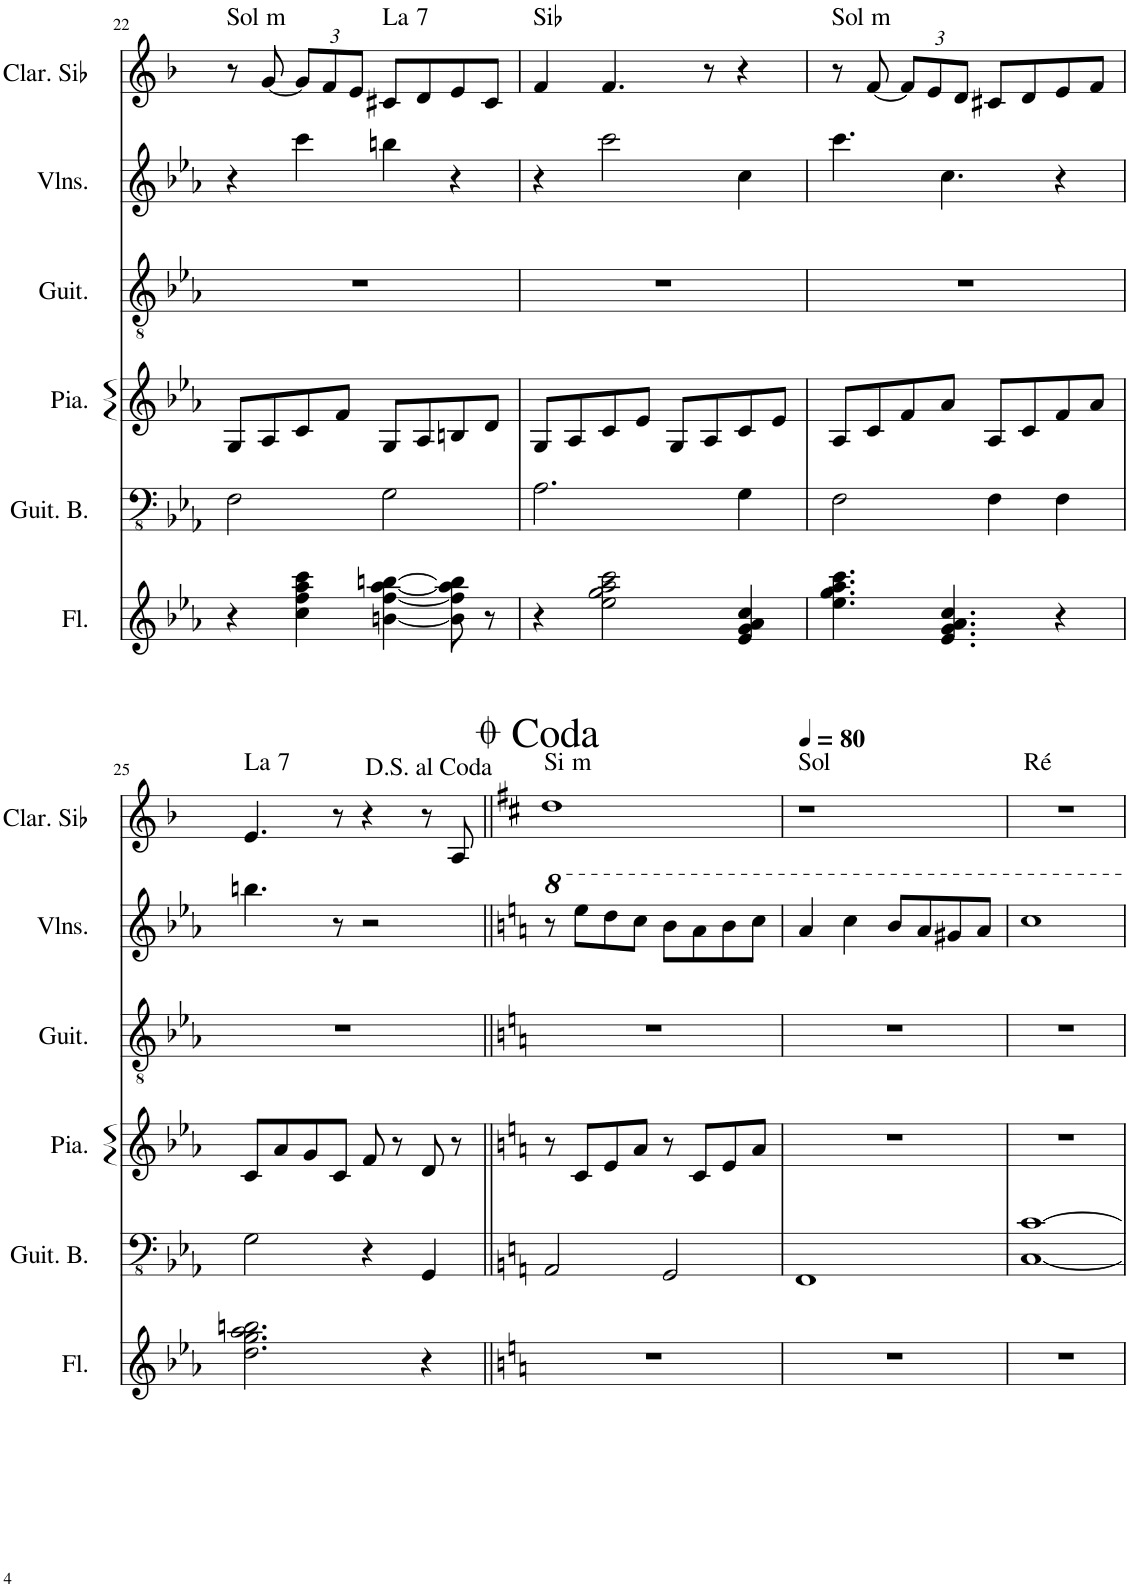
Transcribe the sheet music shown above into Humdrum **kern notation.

**kern	**kern	**kern	**kern	**kern	**kern	**harte
*part6	*part5	*part4	*part3	*part2	*part1	*part1
*staff6	*staff5	*staff4	*staff3	*staff2	*staff1	*
*I"Flûte	*I"Guitare basse	*I"Piano	*I"Guitare classique	*I"Violons	*I"Clarinette en Sib	*
*I'Fl.	*I'Guit. B.	*I'Pia.	*I'Guit.	*I'Vlns.	*I'Clar. Sib	*
!!LO:PB:g=z
*clefG2	*clefFv4	*clefG2	*clefGv2	*clefG2	*clefG2	*
*	*	*	*	*	*Trd1c2	*
*k[b-e-a-]	*k[b-e-a-]	*k[b-e-a-]	*k[b-e-a-]	*k[b-e-a-]	*k[b-]	*
*M4/4	*M4/4	*M4/4	*M4/4	*M4/4	*M4/4	*
=22	=22	=22	=22	=22	=22	=22
4r	2FF\	8G/L	1r	4r	8r	G:maj
.	.	8A-/	.	.	[8g/	.
*	*	*	*	*	*Xbrackettup	*
4cc\ 4ff\ 4aa-\ 4ccc\	.	8c/	.	4ccc\	12g/L]	.
.	.	.	.	.	12f/	.
.	.	8f/J	.	.	.	.
.	.	.	.	.	12e/J	.
!	!	!	!	!	!	!LO:H:kt=7
[4bn\ [4ff\ [4aa-\ [4bbn\	2GG\	8G/L	.	4bbn\	8c#X/L	A:7
.	.	8A-/	.	.	8d/	.
8b\] 8ff\] 8aa-\] 8bb\]	.	8Bn/	.	4r	8e/	.
8r	.	8d/J	.	.	8c#/J	.
=23	=23	=23	=23	=23	=23	=23
4r	2.AA-\	8G/L	1r	4r	4f/	Bb:maj
.	.	8A-/	.	.	.	.
2ee-\ 2gg\ 2aa-\ 2ccc\	.	8c/	.	2ccc\	4.f/	.
.	.	8e-/J	.	.	.	.
.	.	8G/L	.	.	.	.
.	.	8A-/	.	.	8r	.
4e-/ 4g/ 4a-/ 4cc/	4GG\	8c/	.	4cc\	4r	.
.	.	8e-/J	.	.	.	.
=24	=24	=24	=24	=24	=24	=24
4.ee-\ 4.gg\ 4.aa-\ 4.ccc\	2FF\	8A-/L	1r	4.ccc\	8r	G:maj
.	.	8c/	.	.	[8f/	.
.	.	8f/	.	.	12f/L]	.
.	.	.	.	.	12e/	.
4.e-/ 4.g/ 4.a-/ 4.cc/	.	8a-/J	.	4.cc\	.	.
.	.	.	.	.	12d/J	.
.	4FF\	8A-/L	.	.	8c#X/L	.
.	.	8c/	.	.	8d/	.
4r	4FF\	8f/	.	4r	8e/	.
.	.	8a-/J	.	.	8f/J	.
!!LO:LB:g=z
=25	=25	=25	=25	=25	=25	=25
!	!	!	!	!	!	!LO:H:kt=7
2.dd\ 2.gg\ 2.aa-\ 2.bbn\	2GG\	8c/L	1r	4.bbn\	4.e/	A:7
.	.	8a-/	.	.	.	.
.	.	8g/	.	.	.	.
.	.	8c/J	.	8r	8r	.
.	4r	8f/	.	2r	4r	.
.	.	8r	.	.	.	.
4r	4GGG/	8d/	.	.	8r	.
.	.	8r	.	.	8A/	.
=26||	=26||	=26||	=26||	=26||	=26||	=26||
*k[]	*k[]	*k[]	*k[]	*k[]	*k[f#c#]	*
1r	2AAA/	8r	1r	8r	1dd	B:maj
.	.	8c/L	.	8eee\L	.	.
.	.	8e/	.	8ddd\	.	.
.	.	8a/J	.	8ccc\J	.	.
.	2GGG/	8r	.	8bb\L	.	.
.	.	8c/L	.	8aa\	.	.
.	.	8e/	.	8bb\	.	.
.	.	8a/J	.	8ccc\J	.	.
=27	=27	=27	=27	=27	=27	=27
*	*	*	*	*	*MM80	*
1r	1FFF	1r	1r	4aa/	1r	G:maj
.	.	.	.	4ccc\	.	.
.	.	.	.	8bb/L	.	.
.	.	.	.	8aa/	.	.
.	.	.	.	8gg#X/	.	.
.	.	.	.	8aa/J	.	.
=28	=28	=28	=28	=28	=28	=28
1r	[1CC [1C	1r	1r	1ccc	1r	D:maj
=	=	=	=	=	=	=
*-	*-	*-	*-	*-	*-	*-
